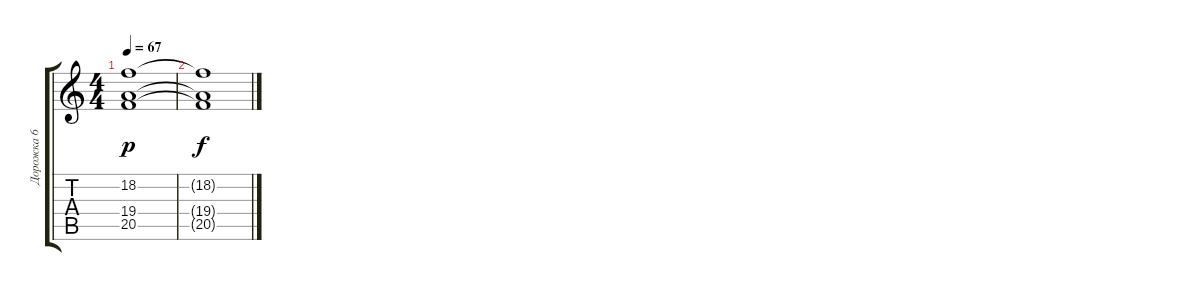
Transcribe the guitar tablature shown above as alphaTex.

\track ("Дорожка 6" "Дорожка 6") {instrument synthstrings1}
\staff {score tabs}
\tuning (E4 B3 G3 D3 A2 E2) {hide}
\ts (4 4)
\tempo 67
\clef g2
\ks c
(18.2 19.4 20.5).1{dy p} |
(18.2{t} 19.4{t} 20.5{t}).1{dy f}
